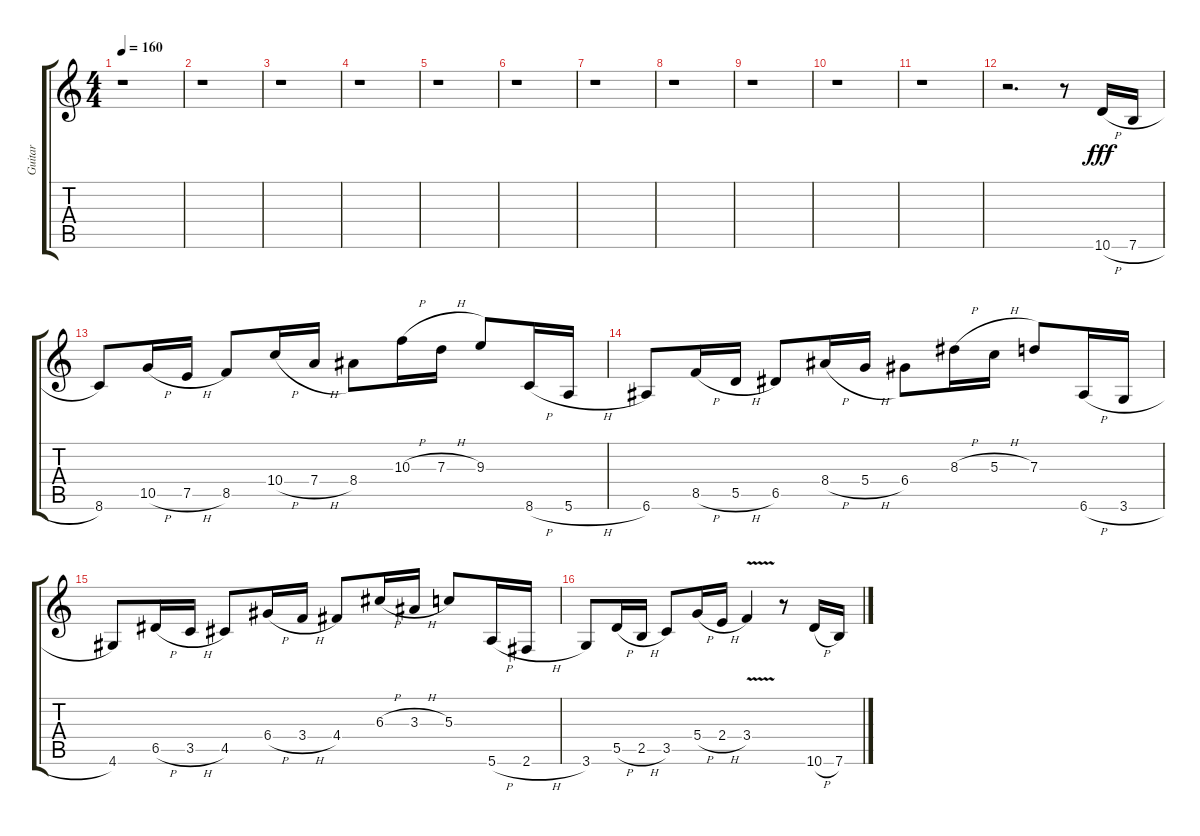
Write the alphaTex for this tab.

\track ("Guitar" "Guitar") {instrument electricguitarmuted}
\staff {score tabs}
\tuning (E4 B3 G3 D3 A2 E2) {hide}
\ts (4 4)
\tempo 160
\clef g2
\ks c
r.1{dy fff} |
r.1 |
r.1 |
r.1 |
r.1 |
r.1 |
r.1 |
r.1 |
r.1 |
r.1 |
r.1 |
r.2{d} r.8 10.6{h}.16 7.6{h}.16 |
8.6.8 10.5{h}.16 7.5{h}.16 8.5.8 10.4{h}.16 7.4{h}.16 8.4.8 10.3{h}.16 7.3{h}.16 9.3.8 8.6{h}.16 5.6{h}.16 |
6.6.8 8.5{h}.16 5.5{h}.16 6.5.8 8.4{h}.16 5.4{h}.16 6.4.8 8.3{h}.16 5.3{h}.16 7.3.8 6.6{h}.16 3.6{h}.16 |
4.6.8 6.5{h}.16 3.5{h}.16 4.5.8 6.4{h}.16 3.4{h}.16 4.4.8 6.3{h}.16 3.3{h}.16 5.3.8 5.6{h}.16 2.6{h}.16 |
3.6.8 5.5{h}.16 2.5{h}.16 3.5.8 5.4{h}.16 2.4{h}.16 3.4{v}.4 r.8 10.6{h}.16 7.6{h}.16
